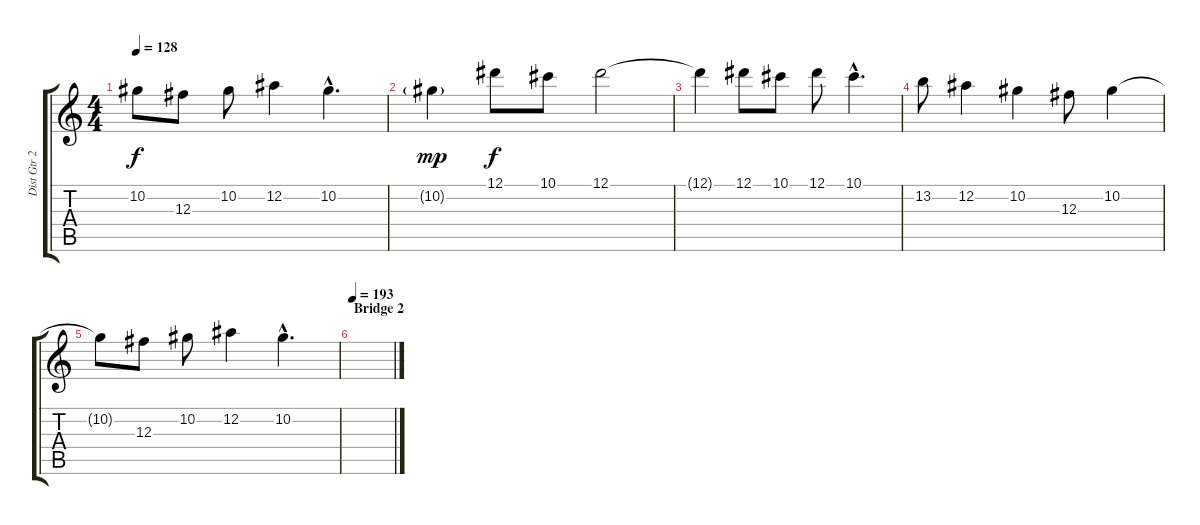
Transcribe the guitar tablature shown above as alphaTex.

\track ("Dist Gtr 2" "Dist Gtr 2") {instrument distortionguitar}
\staff {score tabs}
\tuning (Eb4 Bb3 Gb3 Db3 Ab2 Eb2) {hide}
\ts (4 4)
\tempo 128
\clef g2
\ks c
10.2{t}.8{dy f} 12.3.8 10.2.8 12.2.4 10.2{hac}.4{d} |
10.2{g}.4{dy mp} 12.1.8{dy f} 10.1.8 12.1.2 |
12.1{t}.4 12.1.8 10.1.8 12.1.8 10.1{hac}.4{d} |
13.2.8 12.2.4 10.2.4 12.3.8 10.2.4 |
10.2{t}.8 12.3.8 10.2.8 12.2.4 10.2{hac}.4{d} |
\section ("" "Bridge 2")
\tempo 193
